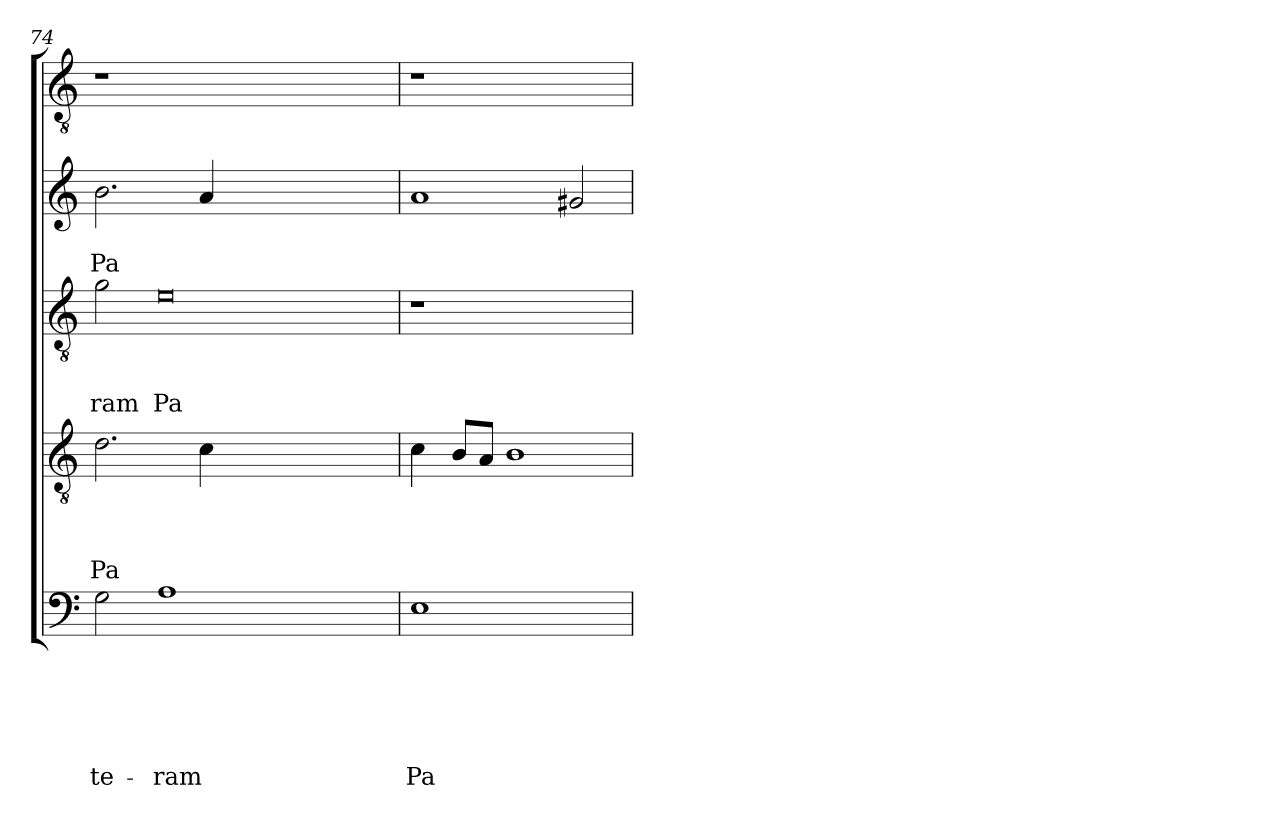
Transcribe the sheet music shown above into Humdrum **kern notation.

**kern	**text	**text	**text	**text	**text	**text	**kern	**text	**text	**text	**text	**kern	**text	**text	**text	**kern	**text	**text	**kern
*part5	*part5	*part5	*part5	*part5	*part5	*part5	*part4	*part4	*part4	*part4	*part4	*part3	*part3	*part3	*part3	*part2	*part2	*part2	*part1
*staff5	*staff5	*staff5	*staff5	*staff5	*staff5	*staff5	*staff4	*staff4	*staff4	*staff4	*staff4	*staff3	*staff3	*staff3	*staff3	*staff2	*staff2	*staff2	*staff1
*clefF4	*	*	*	*	*	*	*clefGv2	*	*	*	*	*clefGv2	*	*	*	*clefG2	*	*	*clefGv2
*k[]	*	*	*	*	*	*	*k[]	*	*	*	*	*k[]	*	*	*	*k[]	*	*	*k[]
*C:	*	*	*	*	*	*	*C:	*	*	*	*	*C:	*	*	*	*C:	*	*	*C:
=74	=74	=74	=74	=74	=74	=74	=74	=74	=74	=74	=74	=74	=74	=74	=74	=74	=74	=74	=74
!	!	!	!	!	!	!LO:LY:b	!	!	!	!	!LO:LY:b	!	!	!	!LO:LY:b	!	!	!LO:LY:b	!
2G\	.	.	.	.	.	-te-	2.d\	.	.	.	Pa	2g\	.	.	ram	2.b\	.	Pa	1r
!	!	!	!	!	!	!LO:LY:b	!	!	!	!	!	!	!	!	!LO:LY:b	!	!	!	!
1A	.	.	.	.	.	-ram	.	.	.	.	.	0e	.	.	Pa	.	.	.	.
.	.	.	.	.	.	.	4c\	.	.	.	.	.	.	.	.	4a/	.	.	.
.	.	.	.	.	.	.	1.ryy	.	.	.	.	.	.	.	.	1.ryy	.	.	1.ryy
1ryy	.	.	.	.	.	.	.	.	.	.	.	.	.	.	.	.	.	.	.
=75	=75	=75	=75	=75	=75	=75	=75	=75	=75	=75	=75	=75	=75	=75	=75	=75	=75	=75	=75
!	!	!	!	!	!	!LO:LY:b	!	!	!	!	!	!	!	!	!	!	!	!	!
1E	.	.	.	.	.	Pa-	4c\	.	.	.	.	1r	.	.	.	1a	.	.	1r
.	.	.	.	.	.	.	8B/L	.	.	.	.	.	.	.	.	.	.	.	.
.	.	.	.	.	.	.	8A/J	.	.	.	.	.	.	.	.	.	.	.	.
.	.	.	.	.	.	.	1B	.	.	.	.	.	.	.	.	.	.	.	.
2ryy	.	.	.	.	.	.	.	.	.	.	.	2ryy	.	.	.	2g#/	.	.	2ryy
=	=	=	=	=	=	=	=	=	=	=	=	=	=	=	=	=	=	=	=
*-	*-	*-	*-	*-	*-	*-	*-	*-	*-	*-	*-	*-	*-	*-	*-	*-	*-	*-	*-
